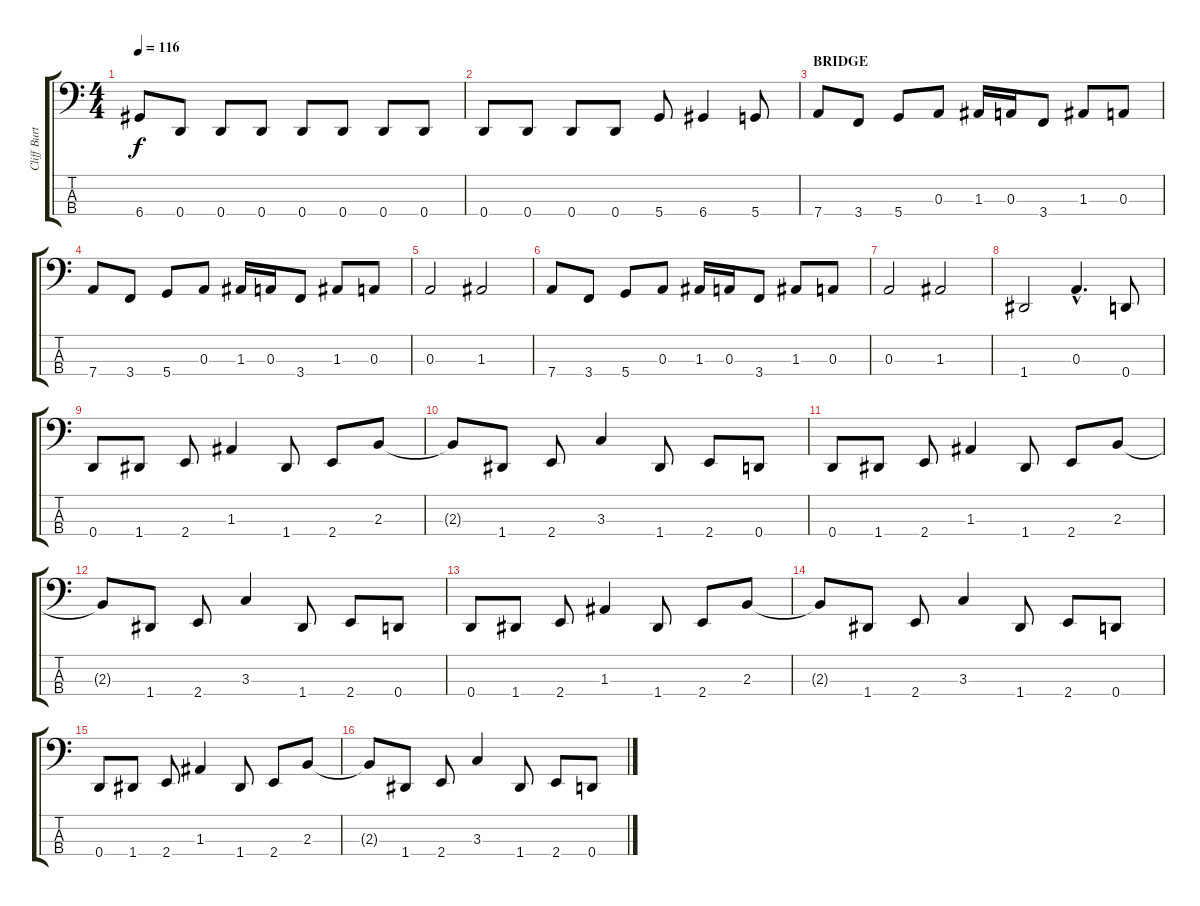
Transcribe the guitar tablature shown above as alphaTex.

\track ("Cliff Burton (Bass)" "Cliff Burt") {instrument electricbassfinger}
\staff {score tabs}
\tuning (G2 D2 A1 D1) {hide}
\ts (4 4)
\tempo 116
\clef f4
\ks c
6.4.8{dy f} 0.4.8 0.4.8 0.4.8 0.4.8 0.4.8 0.4.8 0.4.8 |
0.4.8 0.4.8 0.4.8 0.4.8 5.4.8 6.4.4 5.4.8 |
\section ("" "BRIDGE")
7.4.8 3.4.8 5.4.8 0.3.8 1.3.16 0.3.16 3.4.8 1.3.8 0.3.8 |
7.4.8 3.4.8 5.4.8 0.3.8 1.3.16 0.3.16 3.4.8 1.3.8 0.3.8 |
0.3.2 1.3.2 |
7.4.8 3.4.8 5.4.8 0.3.8 1.3.16 0.3.16 3.4.8 1.3.8 0.3.8 |
0.3.2 1.3.2 |
1.4.2 0.3{hac}.4{d} 0.4.8 |
0.4.8 1.4.8 2.4.8 1.3.4 1.4.8 2.4.8 2.3.8 |
2.3{t}.8 1.4.8 2.4.8 3.3.4 1.4.8 2.4.8 0.4.8 |
0.4.8 1.4.8 2.4.8 1.3.4 1.4.8 2.4.8 2.3.8 |
2.3{t}.8 1.4.8 2.4.8 3.3.4 1.4.8 2.4.8 0.4.8 |
0.4.8 1.4.8 2.4.8 1.3.4 1.4.8 2.4.8 2.3.8 |
2.3{t}.8 1.4.8 2.4.8 3.3.4 1.4.8 2.4.8 0.4.8 |
0.4.8 1.4.8 2.4.8 1.3.4 1.4.8 2.4.8 2.3.8 |
2.3{t}.8 1.4.8 2.4.8 3.3.4 1.4.8 2.4.8 0.4.8
